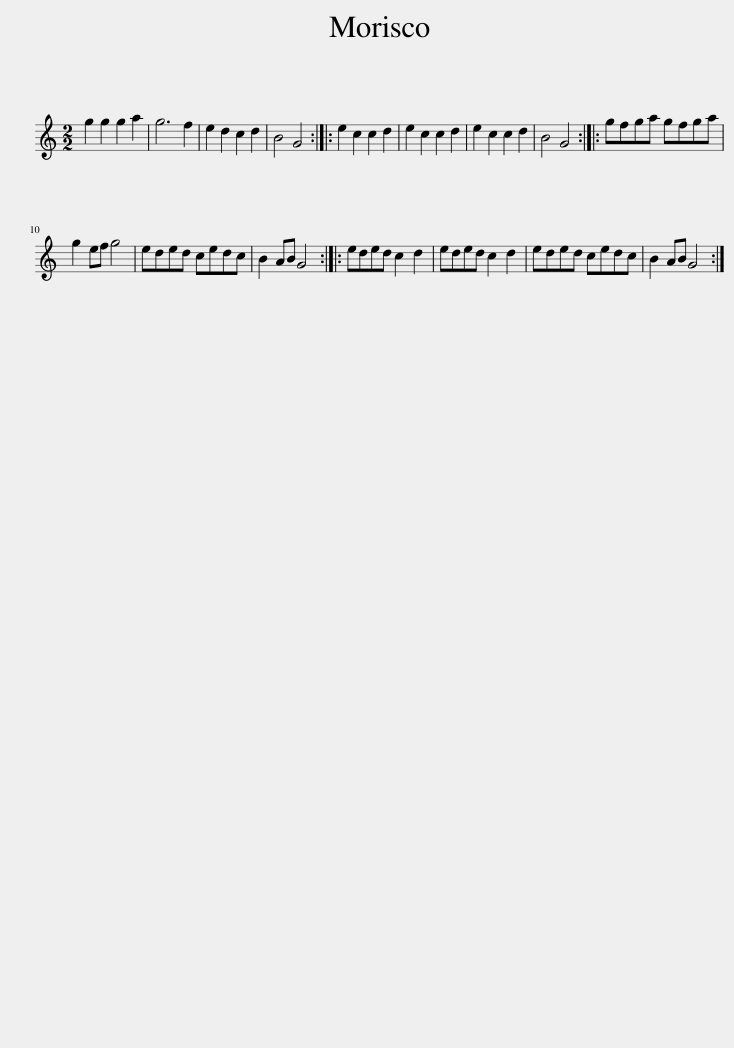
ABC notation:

X:1
L:1/8
M:2/2
I:linebreak $
K:C
V:1 treble
V:1
 g2 g2 g2 a2 | g6 f2 | e2 d2 c2 d2 | B4 G4 :: e2 c2 c2 d2 | %5
 e2 c2 c2 d2 | e2 c2 c2 d2 | B4 G4 :: gfga gfga |$ g2 ef g4 | %10
 eded cedc | B2 AB G4 :: eded c2 d2 | eded c2 d2 | eded cedc | %15
 B2 AB G4 :| %16
